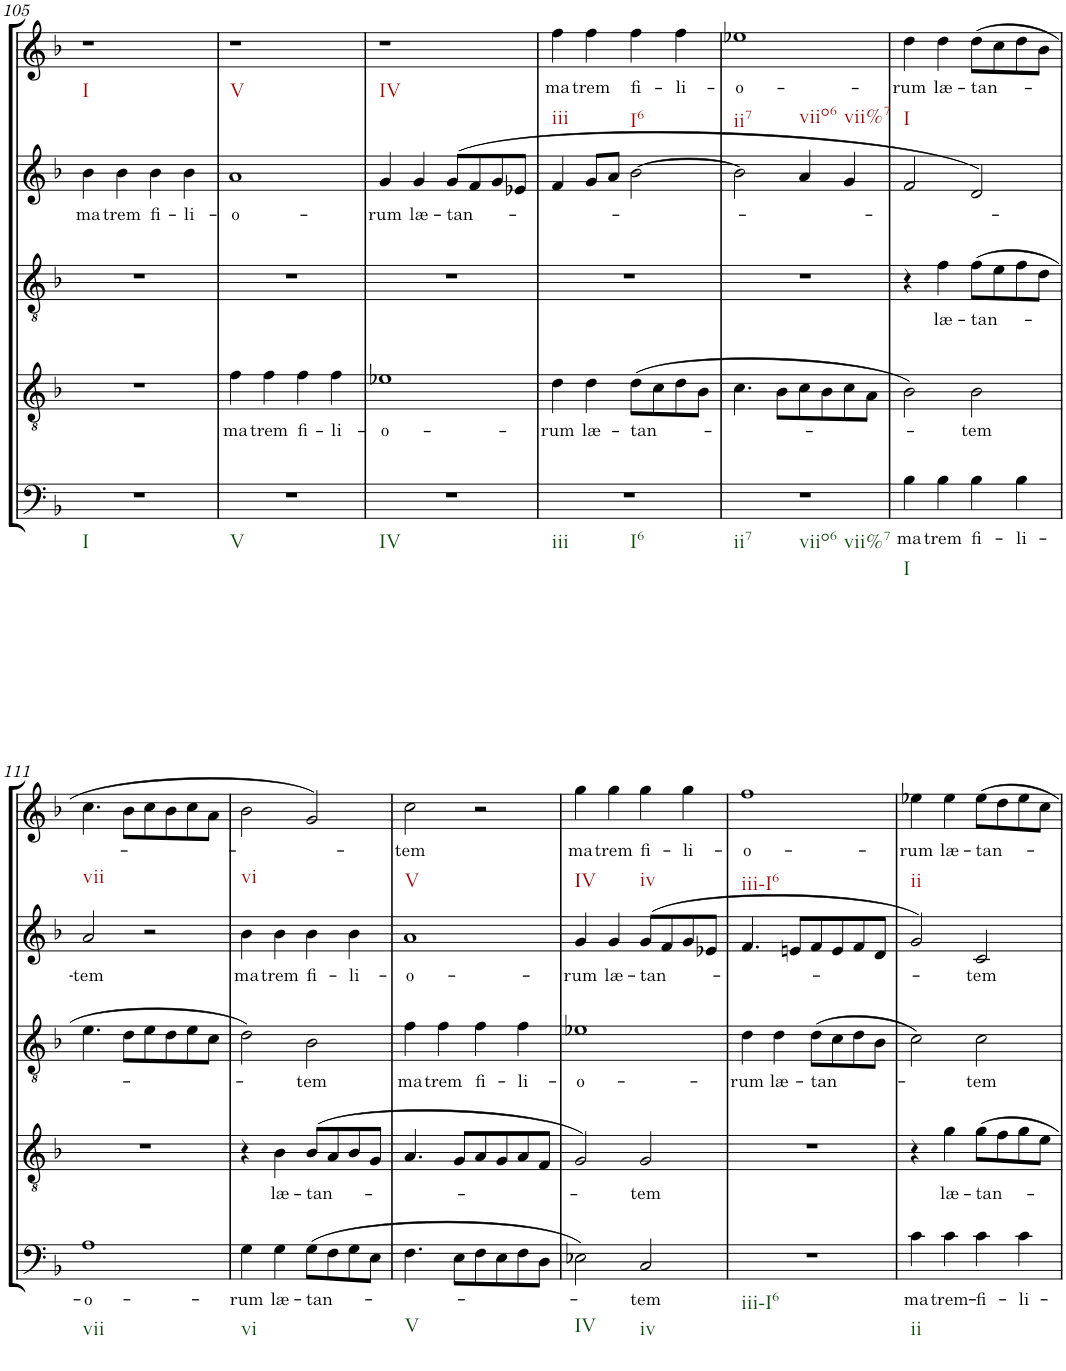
**kern	**text	**kern	**text	**kern	**text	**kern	**text	**kern	**text
*part5	*part5	*part4	*part4	*part3	*part3	*part2	*part2	*part1	*part1
*staff5	*staff5	*staff4	*staff4	*staff3	*staff3	*staff2	*staff2	*staff1	*staff1
*I"Basso	*	*I"Tenore	*	*I"Alto	*	*I"Alto	*	*I"Canto	*
!!LO:PB:g=z
*clefF4	*	*clefGv2	*	*clefGv2	*	*clefG2	*	*clefG2	*
*Trd7c12	*	*	*	*	*	*	*	*	*
*k[b-]	*	*k[b-]	*	*k[b-]	*	*k[b-]	*	*k[b-]	*
*F:	*	*F:	*	*F:	*	*F:	*	*F:	*
*M4/4	*	*M4/4	*	*M4/4	*	*M4/4	*	*M4/4	*
*met(c)	*	*met(c)	*	*met(c)	*	*met(c)	*	*met(c)	*
=105	=105	=105	=105	=105	=105	=105	=105	=105	=105
!	!	!	!	!	!	!	!	!LO:TX:b:t=I	!
!LO:TX:b:t=I	!	!	!	!	!	!	!	!	!
!	!	!	!	!	!	!	!LO:LY:b	!	!
1r	.	1r	.	1r	.	4b-\	ma-	1r	.
!	!	!	!	!	!	!	!LO:LY:b	!	!
.	.	.	.	.	.	4b-\	-trem	.	.
!	!	!	!	!	!	!	!LO:LY:b	!	!
.	.	.	.	.	.	4b-\	fi-	.	.
!	!	!	!	!	!	!	!LO:LY:b	!	!
.	.	.	.	.	.	4b-\	-li-	.	.
=106	=106	=106	=106	=106	=106	=106	=106	=106	=106
!	!	!	!	!	!	!	!	!LO:TX:b:t=V	!
!LO:TX:b:t=V	!	!	!	!	!	!	!	!	!
!	!	!	!LO:LY:b	!	!	!	!LO:LY:b	!	!
1r	.	4f\	ma-	1r	.	1a	-o-	1r	.
!	!	!	!LO:LY:b	!	!	!	!	!	!
.	.	4f\	-trem	.	.	.	.	.	.
!	!	!	!LO:LY:b	!	!	!	!	!	!
.	.	4f\	fi-	.	.	.	.	.	.
!	!	!	!LO:LY:b	!	!	!	!	!	!
.	.	4f\	-li-	.	.	.	.	.	.
=107	=107	=107	=107	=107	=107	=107	=107	=107	=107
!	!	!	!	!	!	!	!	!LO:TX:b:t=IV	!
!LO:TX:b:t=IV	!	!	!	!	!	!	!	!	!
!	!	!	!LO:LY:b	!	!	!	!LO:LY:b	!	!
1r	.	1e-X	-o-	1r	.	4g/	-rum	1r	.
!	!	!	!	!	!	!	!LO:LY:b	!	!
.	.	.	.	.	.	4g/	læ-	.	.
!	!	!	!	!	!	!	!LO:LY:b	!	!
.	.	.	.	.	.	(>8g/L	-tan-	.	.
.	.	.	.	.	.	8f/	.	.	.
.	.	.	.	.	.	8g/	.	.	.
.	.	.	.	.	.	8e-X/J	.	.	.
=108	=108	=108	=108	=108	=108	=108	=108	=108	=108
!	!	!	!	!	!	!	!	!LO:TX:b:t=iii	!
!LO:TX:b:t=iii	!	!	!	!	!	!	!	!	!
!LO:TX:b:t=I6	!	!	!	!	!	!	!	!	!
!	!	!	!LO:LY:b	!	!	!	!LO:LY:b	!	!LO:LY:b
1r	.	4d\	-rum	1r	.	4f/	-­-	4ff\	ma-
!	!	!	!LO:LY:b	!	!	!	!	!	!LO:LY:b
.	.	4d\	læ-	.	.	8g/L	.	4ff\	-trem
.	.	.	.	.	.	8a/J	.	.	.
!	!	!	!	!	!	!	!	!LO:TX:b:t=I6	!
!	!	!	!LO:LY:b	!	!	!	!	!	!LO:LY:b
.	.	(>8d\L	-tan-	.	.	[2b-\	.	4ff\	fi-
.	.	8c\	.	.	.	.	.	.	.
!	!	!	!	!	!	!	!	!	!LO:LY:b
.	.	8d\	.	.	.	.	.	4ff\	-li-
.	.	8B-\J	.	.	.	.	.	.	.
=109	=109	=109	=109	=109	=109	=109	=109	=109	=109
!	!	!	!	!	!	!	!	!LO:TX:b:t=ii7	!
!	!	!	!	!	!	!	!	!LO:TX:b:t=viio6	!
!	!	!	!	!	!	!	!	!LO:TX:b:t=vii%7	!
!LO:TX:b:t=ii7	!	!	!	!	!	!	!	!	!
!LO:TX:b:t=viio6	!	!	!	!	!	!	!	!	!
!LO:TX:b:t=vii%7	!	!	!	!	!	!	!	!	!
!	!	!	!	!	!	!	!	!	!LO:LY:b
1r	.	4.c\	.	1r	.	2b-\]	.	1ee-X	-o-
.	.	8B-\L	.	.	.	.	.	.	.
.	.	8c\	.	.	.	4a/	.	.	.
.	.	8B-\	.	.	.	.	.	.	.
.	.	8c\	.	.	.	4g/	.	.	.
.	.	8A\J	.	.	.	.	.	.	.
=110	=110	=110	=110	=110	=110	=110	=110	=110	=110
!	!	!	!	!	!	!	!	!LO:TX:b:t=I	!
!LO:TX:b:t=I	!	!	!	!	!	!	!	!	!
!	!LO:LY:b	!	!	!	!	!	!	!	!LO:LY:b
4B-\	ma-	2B-\)	.	4r	.	2f/	.	4dd\	-rum
!	!LO:LY:b	!	!	!	!LO:LY:b	!	!	!	!LO:LY:b
4B-\	-trem	.	.	4f\	læ-	.	.	4dd\	læ-
!	!LO:LY:b	!	!LO:LY:b	!	!LO:LY:b	!	!	!	!LO:LY:b
4B-\	fi-	2B-\	-tem	(>8f\L	-tan-	2d/)	.	(>8dd\L	-tan-
.	.	.	.	8e\	.	.	.	8cc\	.
!	!LO:LY:b	!	!	!	!	!	!	!	!
4B-\	-li-	.	.	8f\	.	.	.	8dd\	.
.	.	.	.	8d\J	.	.	.	8b-\J	.
!!LO:LB:g=z
=111	=111	=111	=111	=111	=111	=111	=111	=111	=111
!	!	!	!	!	!	!	!	!LO:TX:b:t=vii	!
!LO:TX:b:t=vii	!	!	!	!	!	!	!	!	!
!	!LO:LY:b	!	!	!	!	!	!LO:LY:b	!	!
1A	-o-	1r	.	4.e\	.	2a/	-tem	4.cc\	.
.	.	.	.	8d\L	.	.	.	8b-\L	.
.	.	.	.	8e\	.	2r	.	8cc\	.
.	.	.	.	8d\	.	.	.	8b-\	.
.	.	.	.	8e\	.	.	.	8cc\	.
.	.	.	.	8c\J	.	.	.	8a\J	.
=112	=112	=112	=112	=112	=112	=112	=112	=112	=112
!	!	!	!	!	!	!	!	!LO:TX:b:t=vi	!
!LO:TX:b:t=vi	!	!	!	!	!	!	!	!	!
!	!LO:LY:b	!	!	!	!	!	!LO:LY:b	!	!
4G\	-rum	4r	.	2d\)	.	4b-\	ma-	2b-\	.
!	!LO:LY:b	!	!LO:LY:b	!	!	!	!LO:LY:b	!	!
4G\	læ-	4B-\	læ-	.	.	4b-\	-trem	.	.
!	!LO:LY:b	!	!LO:LY:b	!	!LO:LY:b	!	!LO:LY:b	!	!
(>8G\L	-tan-	(>8B-/L	-tan-	2B-\	-tem	4b-\	fi-	2g/)	.
8F\	.	8A/	.	.	.	.	.	.	.
!	!	!	!	!	!	!	!LO:LY:b	!	!
8G\	.	8B-/	.	.	.	4b-\	-li-	.	.
8E\J	.	8G/J	.	.	.	.	.	.	.
=113	=113	=113	=113	=113	=113	=113	=113	=113	=113
!	!	!	!	!	!	!	!	!LO:TX:b:t=V	!
!LO:TX:b:t=V	!	!	!	!	!	!	!	!	!
!	!LO:LY:b	!	!LO:LY:b	!	!LO:LY:b	!	!LO:LY:b	!	!LO:LY:b
4.F\	-­-	4.A/	-­-	4f\	ma-	1a	-o-	2cc\	-tem
!	!	!	!	!	!LO:LY:b	!	!	!	!
.	.	.	.	4f\	-trem	.	.	.	.
8E\L	.	8G/L	.	.	.	.	.	.	.
!	!	!	!	!	!LO:LY:b	!	!	!	!
8F\	.	8A/	.	4f\	fi-	.	.	2r	.
8E\	.	8G/	.	.	.	.	.	.	.
!	!	!	!	!	!LO:LY:b	!	!	!	!
8F\	.	8A/	.	4f\	-li-	.	.	.	.
8D\J	.	8F/J	.	.	.	.	.	.	.
=114	=114	=114	=114	=114	=114	=114	=114	=114	=114
!	!	!	!	!	!	!	!	!LO:TX:b:t=IV	!
!LO:TX:b:t=IV	!	!	!	!	!	!	!	!	!
!	!	!	!	!	!LO:LY:b	!	!LO:LY:b	!	!LO:LY:b
2E-X\)	.	2G/)	.	1e-X	-o-	4g/	-rum	4gg\	ma-
!	!	!	!	!	!	!	!LO:LY:b	!	!LO:LY:b
.	.	.	.	.	.	4g/	læ-	4gg\	-trem
!	!	!	!	!	!	!	!	!LO:TX:b:t=iv	!
!LO:TX:b:t=iv	!	!	!	!	!	!	!	!	!
!	!LO:LY:b	!	!LO:LY:b	!	!	!	!LO:LY:b	!	!LO:LY:b
2C/	-tem	2G/	-tem	.	.	(>8g/L	-tan-	4gg\	fi-
.	.	.	.	.	.	8f/	.	.	.
!	!	!	!	!	!	!	!	!	!LO:LY:b
.	.	.	.	.	.	8g/	.	4gg\	-li-
.	.	.	.	.	.	8e-X/J	.	.	.
=115	=115	=115	=115	=115	=115	=115	=115	=115	=115
!	!	!	!	!	!	!	!	!LO:TX:b:t=iii-I6	!
!LO:TX:b:t=iii-I6	!	!	!	!	!	!	!	!	!
!	!	!	!	!	!LO:LY:b	!	!	!	!LO:LY:b
1r	.	1r	.	4d\	-rum	4.f/	.	1ff	-o-
!	!	!	!	!	!LO:LY:b	!	!	!	!
.	.	.	.	4d\	læ-	.	.	.	.
.	.	.	.	.	.	8en/L	.	.	.
!	!	!	!	!	!LO:LY:b	!	!	!	!
.	.	.	.	(>8d\L	-tan-	8f/	.	.	.
.	.	.	.	8c\	.	8e/	.	.	.
.	.	.	.	8d\	.	8f/	.	.	.
.	.	.	.	8B-\J	.	8d/J	.	.	.
=116	=116	=116	=116	=116	=116	=116	=116	=116	=116
!	!	!	!	!	!	!	!	!LO:TX:b:t=ii	!
!LO:TX:b:t=ii	!	!	!	!	!	!	!	!	!
!	!LO:LY:b	!	!	!	!	!	!	!	!LO:LY:b
4c\	ma-	4r	.	2c\)	.	2g/)	.	4ee-X\	-rum
!	!LO:LY:b	!	!LO:LY:b	!	!	!	!	!	!LO:LY:b
4c\	-trem-	4g\	læ-	.	.	.	.	4ee-\	læ-
!	!LO:LY:b	!	!LO:LY:b	!	!LO:LY:b	!	!LO:LY:b	!	!LO:LY:b
4c\	-fi-	8g\L	-tan-	2c\	-tem	2c/	-tem	8ee-\L	-tan-
.	.	8f\	.	.	.	.	.	8dd\	.
!	!LO:LY:b	!	!	!	!	!	!	!	!
4c\	-li-	8g\	.	.	.	.	.	8ee-\	.
.	.	8e\J	.	.	.	.	.	8cc\J	.
=	=	=	=	=	=	=	=	=	=
*-	*-	*-	*-	*-	*-	*-	*-	*-	*-
